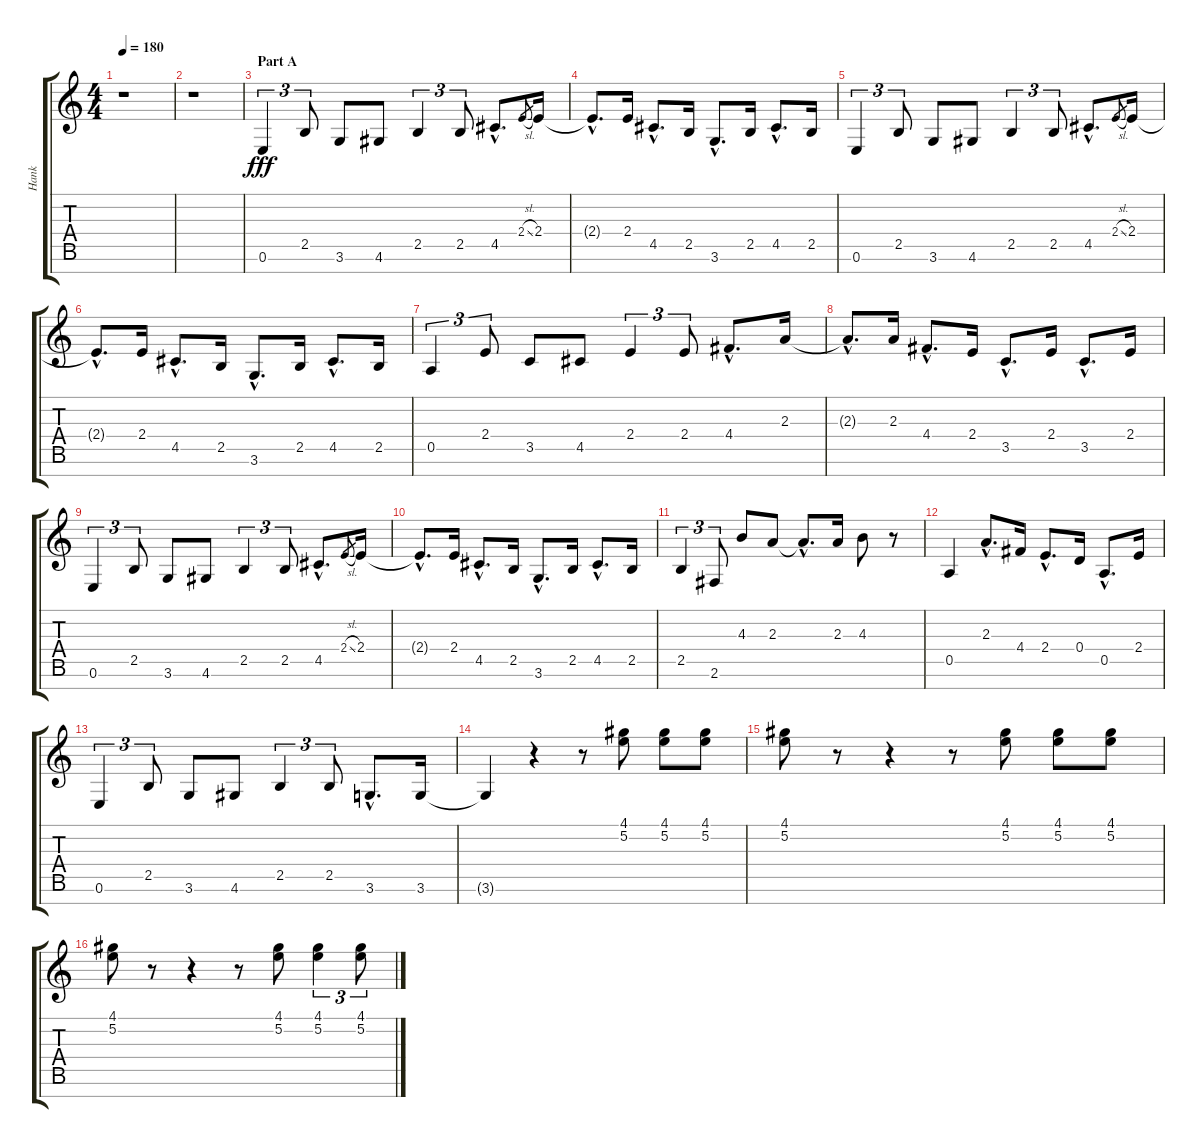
\track ("Hank" "Hank") {instrument electricguitarclean}
\staff {score tabs}
\tuning (E4 B3 G3 D3 A2 E2 B1) {hide}
\ts (4 4)
\tempo 180
\clef g2
\ks c
r.1{dy fff} |
r.1 |
\section ("" "Part A")
0.6.4{tu (3 2) instrument electricguitarclean} 2.5.8{tu (3 2)} 3.6.8 4.6.8 2.5.4{tu (3 2)} 2.5.8{tu (3 2)} 4.5{hac}.8{d} 2.4{sl}.8{gr} 2.4.16 |
2.4{hac t}.8{d} 2.4.16 4.5{hac}.8{d} 2.5.16 3.6{hac}.8{d} 2.5.16 4.5{hac}.8{d} 2.5.16 |
0.6.4{tu (3 2)} 2.5.8{tu (3 2)} 3.6.8 4.6.8 2.5.4{tu (3 2)} 2.5.8{tu (3 2)} 4.5{hac}.8{d} 2.4{sl}.8{gr} 2.4.16 |
2.4{hac t}.8{d} 2.4.16 4.5{hac}.8{d} 2.5.16 3.6{hac}.8{d} 2.5.16 4.5{hac}.8{d} 2.5.16 |
0.5.4{tu (3 2)} 2.4.8{tu (3 2)} 3.5.8 4.5.8 2.4.4{tu (3 2)} 2.4.8{tu (3 2)} 4.4{hac}.8{d} 2.3.16 |
2.3{hac t}.8{d} 2.3.16 4.4{hac}.8{d} 2.4.16 3.5{hac}.8{d} 2.4.16 3.5{hac}.8{d} 2.4.16 |
0.6.4{tu (3 2)} 2.5.8{tu (3 2)} 3.6.8 4.6.8 2.5.4{tu (3 2)} 2.5.8{tu (3 2)} 4.5{hac}.8{d} 2.4{sl}.8{gr} 2.4.16 |
2.4{hac t}.8{d} 2.4.16 4.5{hac}.8{d} 2.5.16 3.6{hac}.8{d} 2.5.16 4.5{hac}.8{d} 2.5.16 |
2.5.4{tu (3 2)} 2.6.8{tu (3 2)} 4.3.8 2.3.8 2.3{hac t}.8{d} 2.3.16 4.3.8 r.8 |
0.5.4 2.3{hac}.8{d} 4.4.16 2.4{hac}.8{d} 0.4.16 0.5{hac}.8{d} 2.4.16 |
0.6.4{tu (3 2)} 2.5.8{tu (3 2)} 3.6.8 4.6.8 2.5.4{tu (3 2)} 2.5.8{tu (3 2)} 3.6{hac}.8{d} 3.6.16 |
3.6{t}.4 r.4 r.8 (4.1 5.2).8 (4.1 5.2).8 (4.1 5.2).8 |
(4.1 5.2).8 r.8 r.4 r.8 (4.1 5.2).8 (4.1 5.2).8 (4.1 5.2).8 |
(4.1 5.2).8 r.8 r.4 r.8 (4.1 5.2).8 (4.1 5.2).4{tu (3 2)} (4.1 5.2).8{tu (3 2)}
